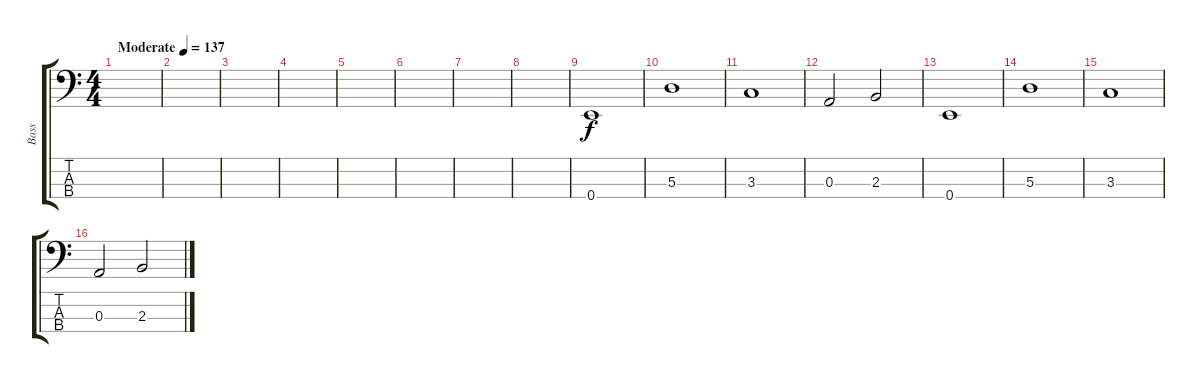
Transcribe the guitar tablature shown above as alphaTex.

\track ("Bass" "Bass") {instrument electricbassfinger}
\staff {score tabs}
\tuning (G2 D2 A1 E1) {hide}
\ts (4 4)
\tempo (137 "Moderate")
\clef f4
\ks c
|
|
|
|
|
|
|
|
0.4.1 |
5.3.1 |
3.3.1 |
0.3.2 2.3.2 |
0.4.1 |
5.3.1 |
3.3.1 |
0.3.2 2.3.2
